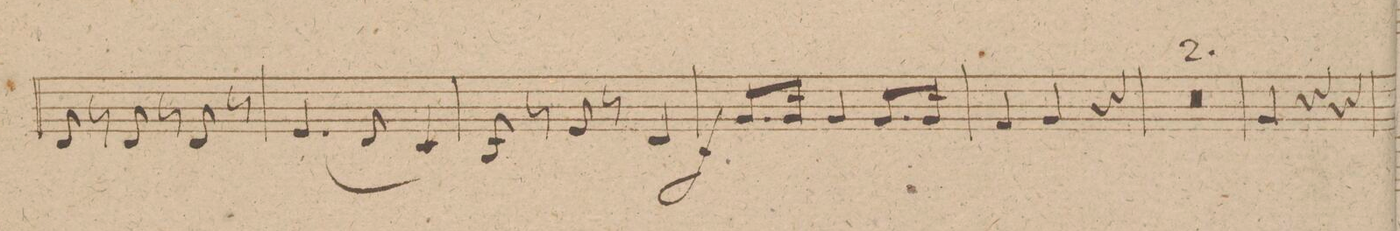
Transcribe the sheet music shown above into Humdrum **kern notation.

**kern	**dynam
*I"Viola.	*
*clefC3	*
*k[f#c#g#]	*
*M3/4	*
8E/	.
8r	.
8E/	.
8r	.
8E/	.
8r	.
=74	=74
(<4.F#/	.
8E/	.
4D/)	.
=75	=75
8C#/	.
8r	.
8F#/	.
8r	.
4E/	.
=76	=76
8.A/L	f
16A/Jk	.
4A/	.
8.A/L	.
16A/Jk	.
=77	=77
4G#/	.
4A/	.
4r	.
=78	=78
1.r	.
=79	=79
=80	=80
4A/	.
4r	.
4r	.
=81	=81
*-	*-
